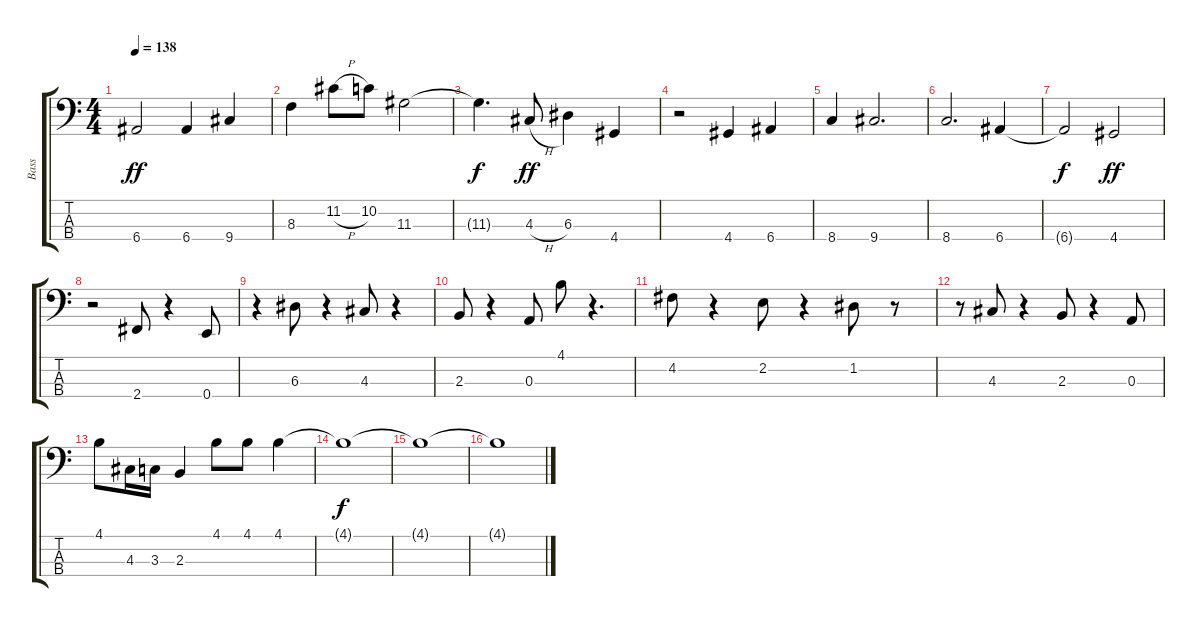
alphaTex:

\track ("Bass" "Bass") {instrument fretlessbass}
\staff {score tabs}
\tuning (G2 D2 A1 E1) {hide}
\ts (4 4)
\tempo 138
\clef f4
\ks c
6.4.2{dy ff} 6.4.4 9.4.4 |
8.3.4 11.2{h}.8 10.2.8 11.3.2 |
11.3{t}.4{d dy f} 4.3{h}.8{dy ff} 6.3.4 4.4.4 |
r.2 4.4.4 6.4.4 |
8.4.4 9.4.2{d} |
8.4.2{d} 6.4.4 |
6.4{t}.2{dy f} 4.4.2{dy ff} |
r.2 2.4.8 r.4 0.4.8 |
r.4 6.3.8 r.4 4.3.8 r.4 |
2.3.8 r.4 0.3.8 4.1.8 r.4{d} |
4.2.8 r.4 2.2.8 r.4 1.2.8 r.8 |
r.8 4.3.8 r.4 2.3.8 r.4 0.3.8 |
4.1.8 4.3.16 3.3.16 2.3.4 4.1.8 4.1.8 4.1.4 |
4.1{t}.1{dy f} |
4.1{t}.1 |
4.1{t}.1
